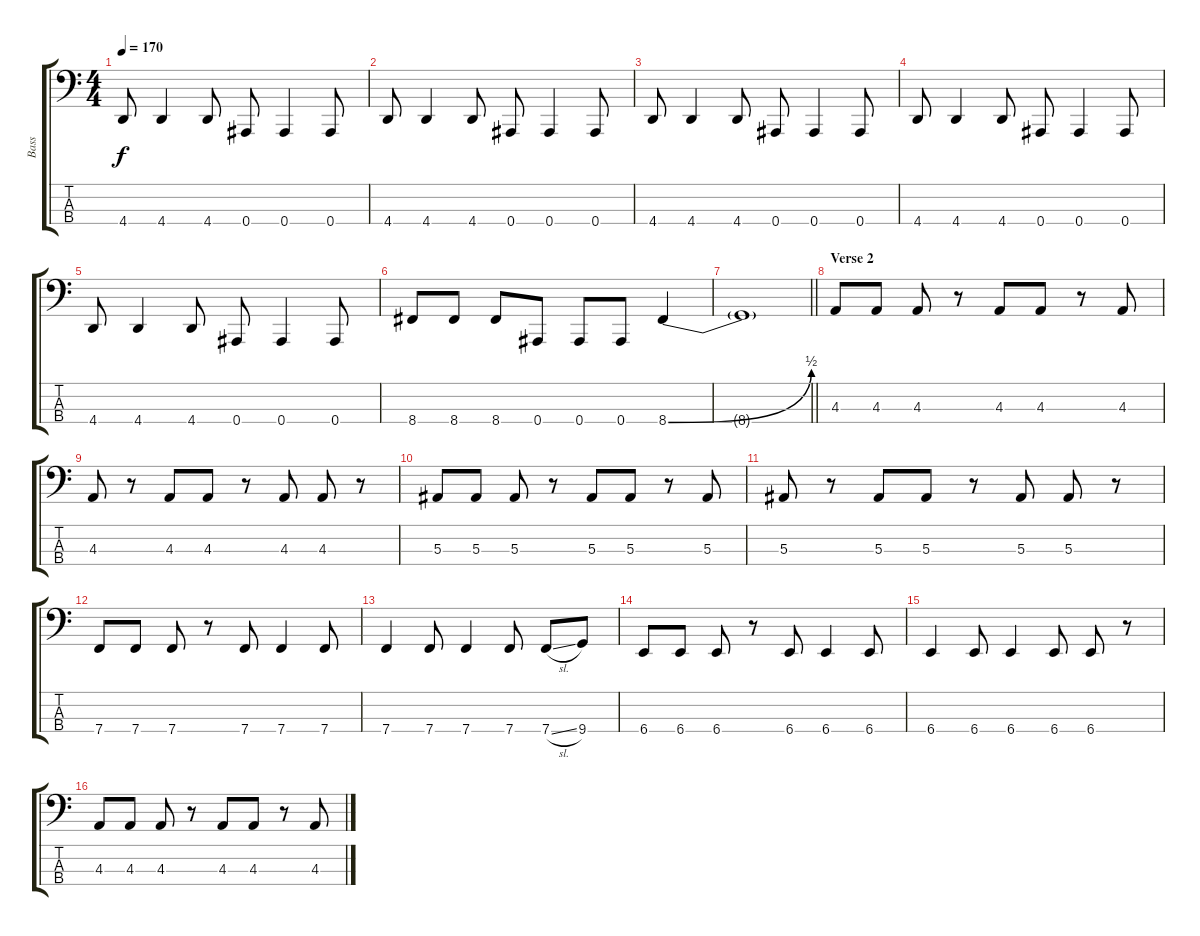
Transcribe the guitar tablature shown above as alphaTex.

\track ("Bass" "Bass") {instrument electricbasspick}
\staff {score tabs}
\tuning (Eb2 Bb1 F1 Bb0) {hide}
\ts (4 4)
\tempo 170
\clef f4
\ks c
4.4.8{dy f} 4.4.4 4.4.8 0.4.8 0.4.4 0.4.8 |
4.4.8 4.4.4 4.4.8 0.4.8 0.4.4 0.4.8 |
4.4.8 4.4.4 4.4.8 0.4.8 0.4.4 0.4.8 |
4.4.8 4.4.4 4.4.8 0.4.8 0.4.4 0.4.8 |
4.4.8 4.4.4 4.4.8 0.4.8 0.4.4 0.4.8 |
8.4.8 8.4.8 8.4.8 0.4.8 0.4.8 0.4.8 8.4{be (bend 0 0 60 2)}.4 |
\barLineRight lightlight
8.4{t}.1 |
\section ("" "Verse 2")
4.3.8 4.3.8 4.3.8 r.8 4.3.8 4.3.8 r.8 4.3.8 |
4.3.8 r.8 4.3.8 4.3.8 r.8 4.3.8 4.3.8 r.8 |
5.3.8 5.3.8 5.3.8 r.8 5.3.8 5.3.8 r.8 5.3.8 |
5.3.8 r.8 5.3.8 5.3.8 r.8 5.3.8 5.3.8 r.8 |
7.4.8 7.4.8 7.4.8 r.8 7.4.8 7.4.4 7.4.8 |
7.4.4 7.4.8 7.4.4 7.4.8 7.4{sl}.8 9.4.8 |
6.4.8 6.4.8 6.4.8 r.8 6.4.8 6.4.4 6.4.8 |
6.4.4 6.4.8 6.4.4 6.4.8 6.4.8 r.8 |
4.3.8 4.3.8 4.3.8 r.8 4.3.8 4.3.8 r.8 4.3.8
